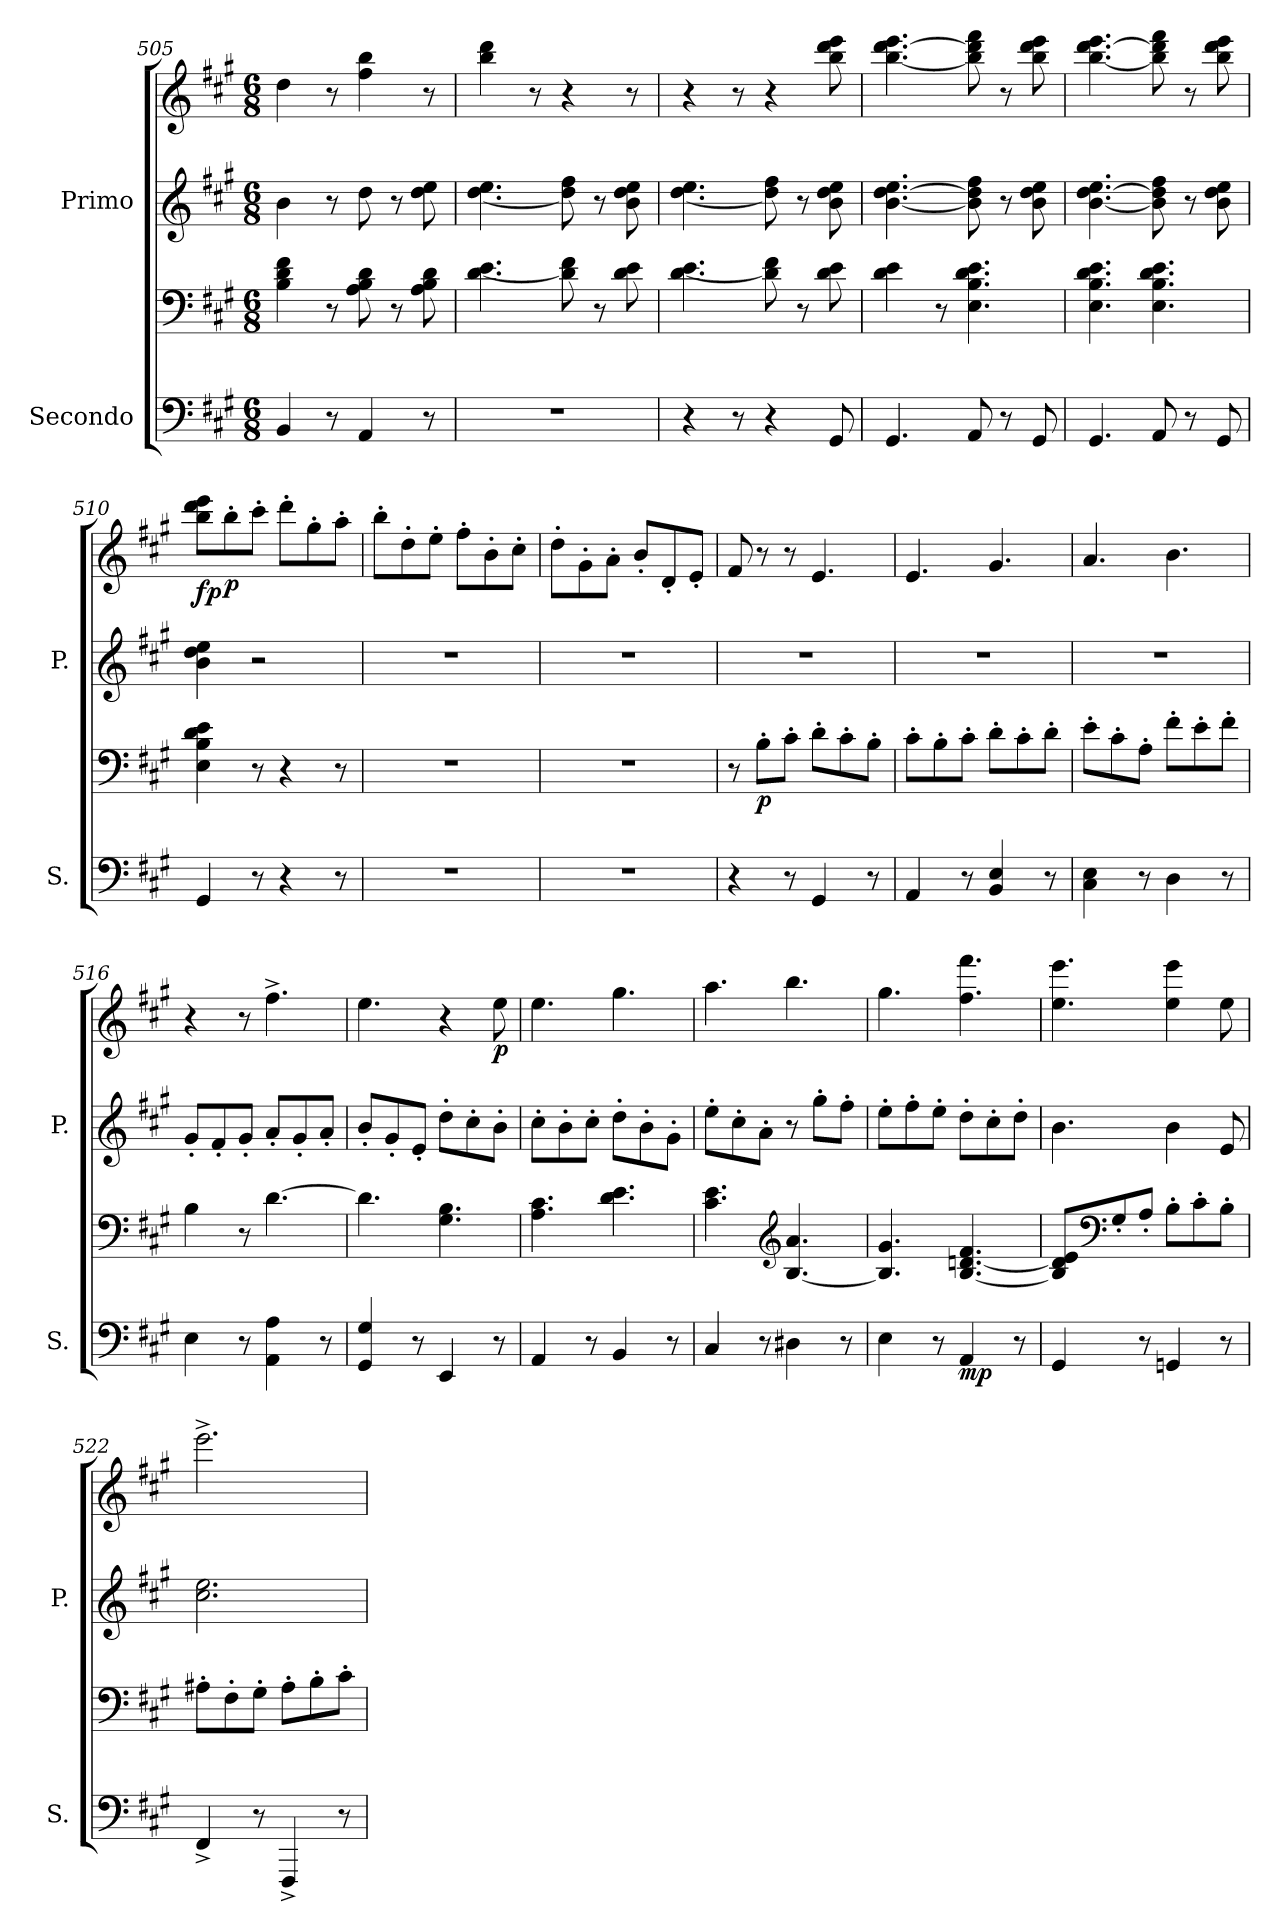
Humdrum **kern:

**kern	**kern	**dynam	**kern	**kern	**dynam
*part2	*part2	*part2	*part1	*part1	*part1
*staff4	*staff3	*staff3/4	*staff2	*staff1	*staff1/2
*I"Secondo	*	*	*I"Primo	*	*
*I'S.	*	*	*I'P.	*	*
*clefF4	*clefF4	*	*clefG2	*clefG2	*
*k[f#c#g#]	*k[f#c#g#]	*	*k[f#c#g#]	*k[f#c#g#]	*
*M6/8	*M6/8	*	*M6/8	*M6/8	*
=505	=505	=505	=505	=505	=505
4BB/	4B\ 4d\ 4f#\	.	4b\	4dd\	.
8r	8r	.	8r	8r	.
4AA/	8A\ 8B\ 8d\	.	8dd\	4ff#\ 4bb\	.
.	8r	.	8r	.	.
8r	8A\ 8B\ 8d\	.	8dd\ 8ee\	8r	.
=506	=506	=506	=506	=506	=506
2.r	[4.d\ 4.e\	.	[4.dd\ 4.ee\	4bb\ 4ddd\	.
.	.	.	.	8r	.
.	8d\] 8f#\	.	8dd\] 8ff#\	4r	.
.	8r	.	8r	.	.
.	8d\ 8e\	.	8b\ 8dd\ 8ee\	8r	.
=507	=507	=507	=507	=507	=507
4r	[4.d\ 4.e\	.	[4.dd\ 4.ee\	4r	.
8r	.	.	.	8r	.
4r	8d\] 8f#\	.	8dd\] 8ff#\	4r	.
.	8r	.	8r	.	.
8GG#/	8d\ 8e\	.	8b\ 8dd\ 8ee\	8bb\ 8ddd\ 8eee\	.
!!LO:PB:g=z
=508	=508	=508	=508	=508	=508
4.GG#/	4d\ 4e\	.	[4.b\ [4.dd\ 4.ee\	[4.bb\ [4.ddd\ 4.eee\	.
.	8r	.	.	.	.
8AA/	4.E\ 4.B\ 4.d\ 4.e\	.	8b\] 8dd\] 8ff#\	8bb\] 8ddd\] 8fff#\	.
8r	.	.	8r	8r	.
8GG#/	.	.	8b\ 8dd\ 8ee\	8bb\ 8ddd\ 8eee\	.
=509	=509	=509	=509	=509	=509
4.GG#/	4.E\ 4.B\ 4.d\ 4.e\	.	[4.b\ [4.dd\ 4.ee\	[4.bb\ [4.ddd\ 4.eee\	.
8AA/	4.E\ 4.B\ 4.d\ 4.e\	.	8b\] 8dd\] 8ff#\	8bb\] 8ddd\] 8fff#\	.
8r	.	.	8r	8r	.
8GG#/	.	.	8b\ 8dd\ 8ee\	8bb\ 8ddd\ 8eee\	.
=510	=510	=510	=510	=510	=510
!	!	!	!	!	!LO:DY:b
4GG#/	4E\ 4B\ 4d\ 4e\	.	4b\ 4dd\ 4ee\	8bb\ 8ddd\ 8eee\L	fp
!	!	!	!	!	!LO:DY:b
.	.	.	.	8bb'\	p
8r	8r	.	2r	8ccc#'\J	.
4r	4r	.	.	8ddd'\L	.
.	.	.	.	8gg#'\	.
8r	8r	.	.	8aa'\J	.
=511	=511	=511	=511	=511	=511
2.r	2.r	.	2.r	8bb'\L	.
.	.	.	.	8dd'\	.
.	.	.	.	8ee'\J	.
.	.	.	.	8ff#'\L	.
.	.	.	.	8b'\	.
.	.	.	.	8cc#'\J	.
=512	=512	=512	=512	=512	=512
2.r	2.r	.	2.r	8dd'\L	.
.	.	.	.	8g#'\	.
.	.	.	.	8a'\J	.
.	.	.	.	8b'/L	.
.	.	.	.	8d'/	.
.	.	.	.	8e'/J	.
=513	=513	=513	=513	=513	=513
4r	8r	.	2.r	8f#/	.
!	!	!LO:DY:b	!	!	!
.	8B'\L	p	.	8r	.
8r	8c#'\J	.	.	8r	.
4GG#/	8d'\L	.	.	4.e/	.
.	8c#'\	.	.	.	.
8r	8B'\J	.	.	.	.
=514	=514	=514	=514	=514	=514
4AA/	8c#'\L	.	2.r	4.e/	.
.	8B'\	.	.	.	.
8r	8c#'\J	.	.	.	.
4BB/ 4E/	8d'\L	.	.	4.g#/	.
.	8c#'\	.	.	.	.
8r	8d'\J	.	.	.	.
!!LO:LB:g=z
=515	=515	=515	=515	=515	=515
4C#\ 4E\	8e'\L	.	2.r	4.a/	.
.	8c#'\	.	.	.	.
8r	8A'\J	.	.	.	.
4D\	8f#'\L	.	.	4.b\	.
.	8e'\	.	.	.	.
8r	8f#'\J	.	.	.	.
=516	=516	=516	=516	=516	=516
4E\	4B\	.	8g#'/L	4r	.
.	.	.	8f#'/	.	.
8r	8r	.	8g#'/J	8r	.
4AA\ 4A\	[4.d\	.	8a'/L	4.ff#^\	.
.	.	.	8g#'/	.	.
8r	.	.	8a'/J	.	.
=517	=517	=517	=517	=517	=517
4GG#/ 4G#/	4.d\]	.	8b'/L	4.ee\	.
.	.	.	8g#'/	.	.
8r	.	.	8e'/J	.	.
4EE/	4.G#\ 4.B\	.	8dd'\L	4r	.
.	.	.	8cc#'\	.	.
!	!	!	!	!	!LO:DY:b
8r	.	.	8b'\J	8ee\	p
=518	=518	=518	=518	=518	=518
4AA/	4.A\ 4.c#\	.	8cc#'\L	4.ee\	.
.	.	.	8b'\	.	.
8r	.	.	8cc#'\J	.	.
4BB/	4.d\ 4.e\	.	8dd'\L	4.gg#\	.
.	.	.	8b'\	.	.
8r	.	.	8g#'\J	.	.
=519	=519	=519	=519	=519	=519
4C#/	4.c#\ 4.e\	.	8ee'\L	4.aa\	.
.	.	.	8cc#'\	.	.
8r	.	.	8a'\J	.	.
*	*clefG2	*	*	*	*
4D#X\	[4.B/ 4.a/	.	8r	4.bb\	.
.	.	.	8gg#'\L	.	.
8r	.	.	8ff#'\J	.	.
=520	=520	=520	=520	=520	=520
4E\	4.B/] 4.g#/	.	8ee'\L	4.gg#\	.
.	.	.	8ff#'\	.	.
8r	.	.	8ee'\J	.	.
!	!	!LO:DY:b=2	!	!	!
4AA/	[4.B/ [4.dn/ 4.f#/	mp	8dd'\L	4.ff#\ 4.fff#\	.
.	.	.	8cc#'\	.	.
8r	.	.	8dd'\J	.	.
=521	=521	=521	=521	=521	=521
4GG#/	8B/] 8d/] 8e/L	.	4.b\	4.ee\ 4.eee\	.
*	*clefF4	*	*	*	*
.	8G#'/	.	.	.	.
8r	8A'/J	.	.	.	.
4GGn/	8B'\L	.	4b\	4ee\ 4eee\	.
.	8c#'\	.	.	.	.
8r	8B'\J	.	8e/	8ee\	.
!!LO:LB:g=z
=522	=522	=522	=522	=522	=522
4FF#^/	8A#X'\L	.	2.cc#\ 2.ee\	2.eee^\	.
.	8F#'\	.	.	.	.
8r	8G#'\J	.	.	.	.
4FFF#^/	8A#'\L	.	.	.	.
.	8B'\	.	.	.	.
8r	8c#'\J	.	.	.	.
=	=	=	=	=	=
*-	*-	*-	*-	*-	*-
